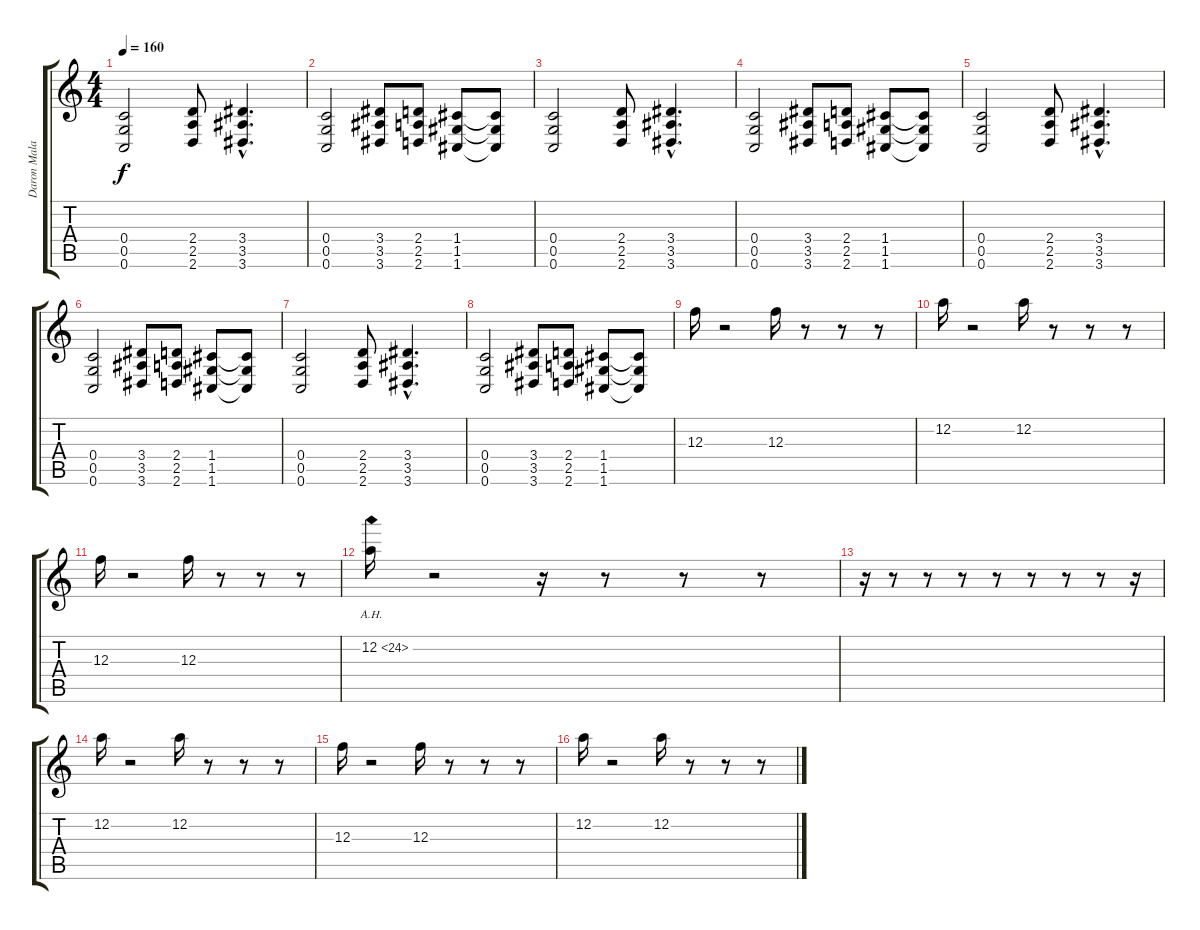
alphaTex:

\track ("Daron Malakian(Guitar)" "Daron Mala") {instrument overdrivenguitar}
\staff {score tabs}
\tuning (D4 A3 F3 C3 G2 C2) {hide}
\ts (4 4)
\tempo 160
\clef g2
\ks c
(0.4 0.5 0.6).2{dy f} (2.4 2.5 2.6).8 (3.4{hac} 3.5{hac} 3.6{hac}).4{d} |
(0.4 0.5 0.6).2 (3.4 3.5 3.6).8 (2.4 2.5 2.6).8 (1.4 1.5 1.6).8 (1.4{t} 1.5{t} 1.6{t}).8 |
(0.4 0.5 0.6).2 (2.4 2.5 2.6).8 (3.4{hac} 3.5{hac} 3.6{hac}).4{d} |
(0.4 0.5 0.6).2 (3.4 3.5 3.6).8 (2.4 2.5 2.6).8 (1.4 1.5 1.6).8 (1.4{t} 1.5{t} 1.6{t}).8 |
(0.4 0.5 0.6).2 (2.4 2.5 2.6).8 (3.4{hac} 3.5{hac} 3.6{hac}).4{d} |
(0.4 0.5 0.6).2 (3.4 3.5 3.6).8 (2.4 2.5 2.6).8 (1.4 1.5 1.6).8 (1.4{t} 1.5{t} 1.6{t}).8 |
(0.4 0.5 0.6).2 (2.4 2.5 2.6).8 (3.4{hac} 3.5{hac} 3.6{hac}).4{d} |
(0.4 0.5 0.6).2 (3.4 3.5 3.6).8 (2.4 2.5 2.6).8 (1.4 1.5 1.6).8 (1.4{t} 1.5{t} 1.6{t}).8 |
12.3.16 r.2 12.3.16 r.8 r.8 r.8 |
12.2.16 r.2 12.2.16 r.8 r.8 r.8 |
12.3.16 r.2 12.3.16 r.8 r.8 r.8 |
12.2{ah 12}.16 r.2 r.16 r.8 r.8 r.8 |
r.16 r.8 r.8 r.8 r.8 r.8 r.8 r.8 r.16 |
12.2.16 r.2 12.2.16 r.8 r.8 r.8 |
12.3.16 r.2 12.3.16 r.8 r.8 r.8 |
12.2.16 r.2 12.2.16 r.8 r.8 r.8
